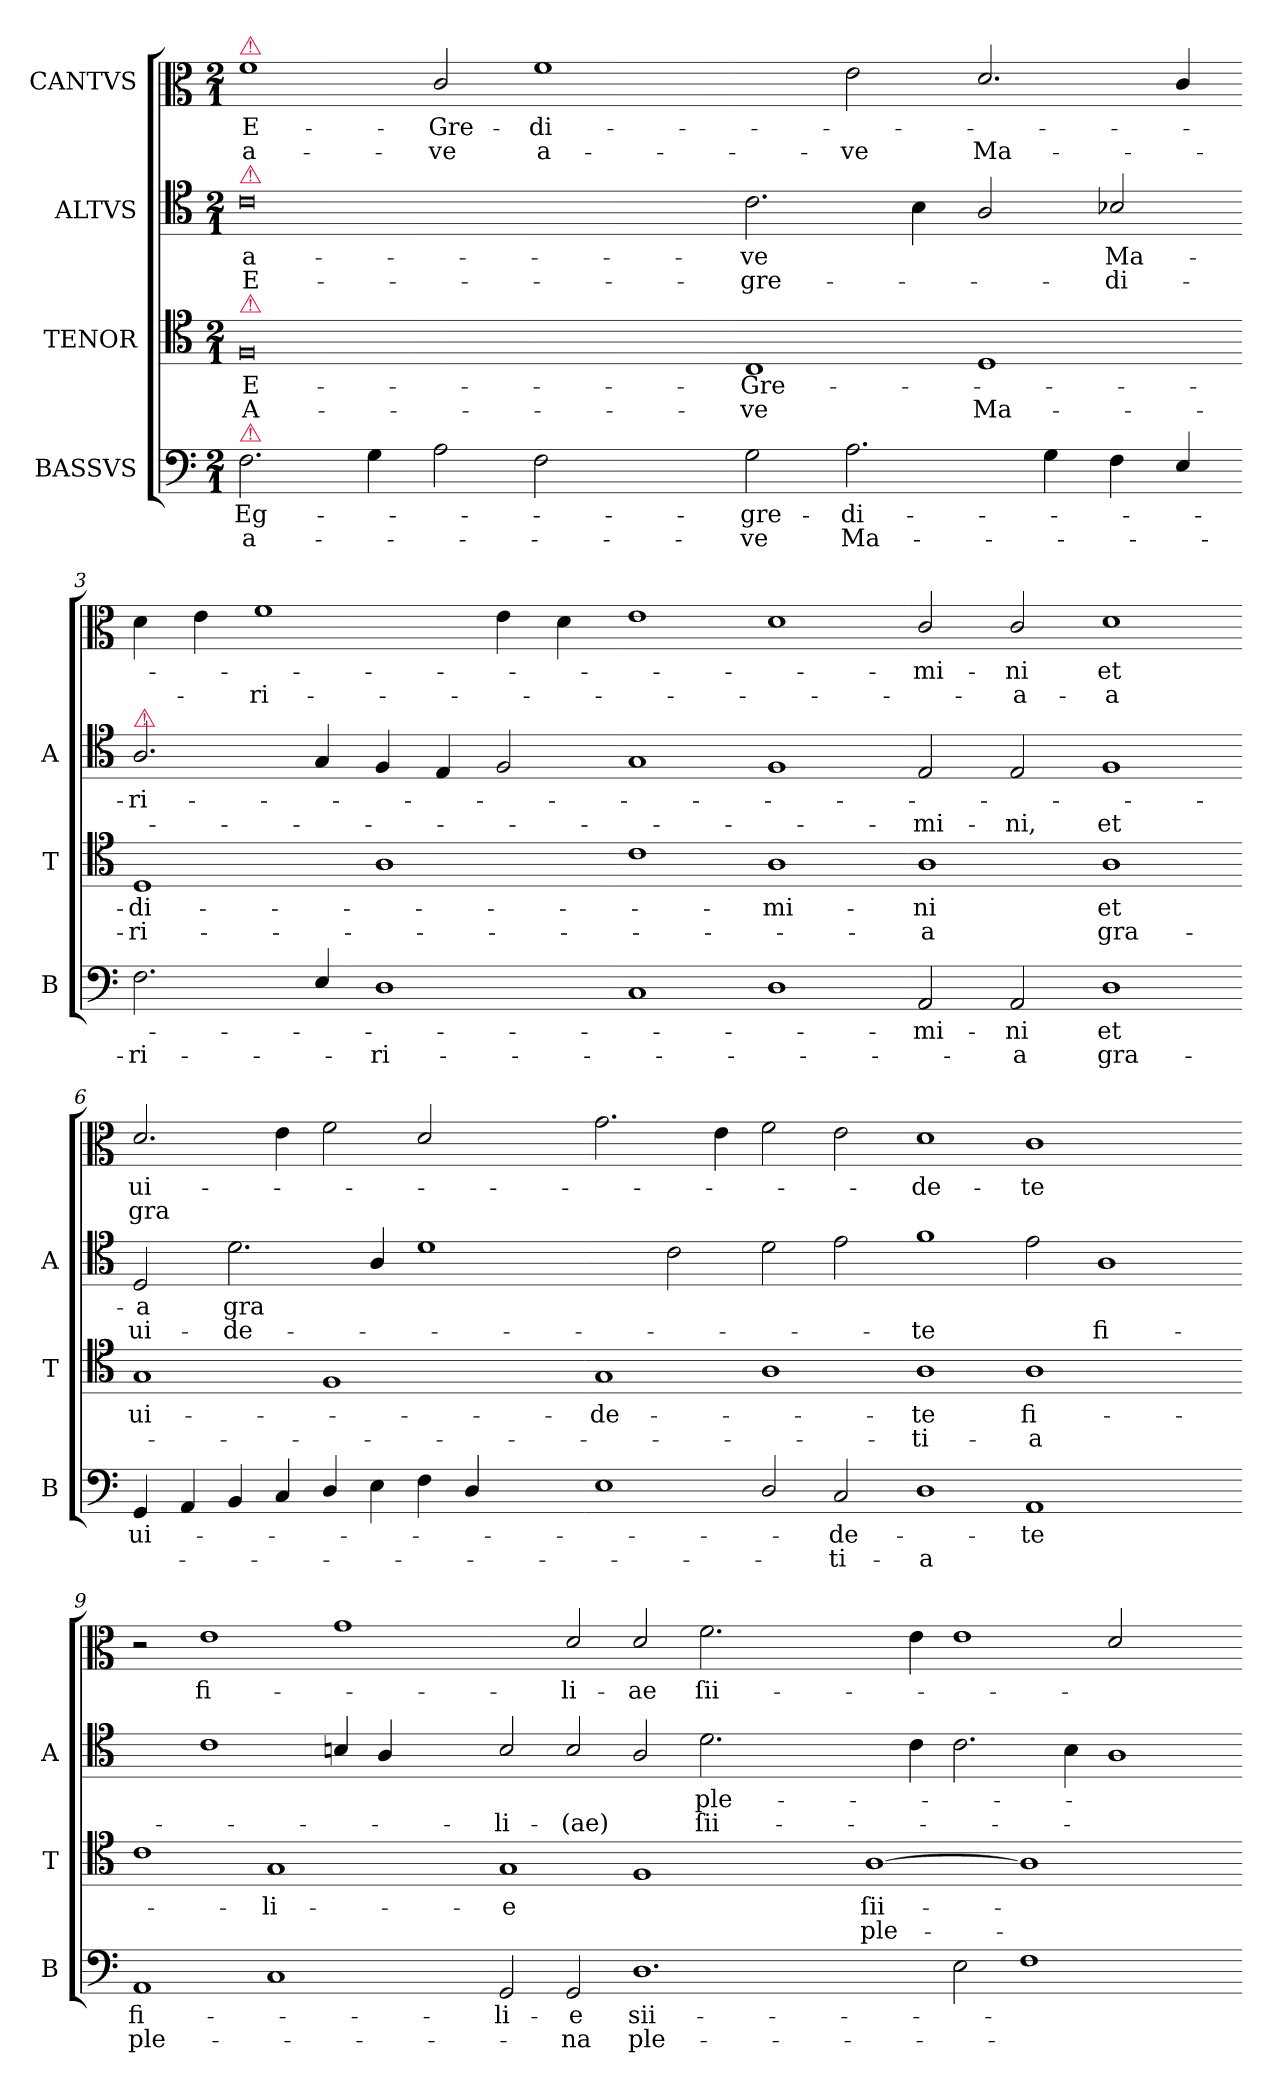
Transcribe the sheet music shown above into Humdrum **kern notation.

**kern	**text	**text	**kern	**text	**text	**kern	**text	**text	**kern	**text	**text
*part4	*part4	*part4	*part3	*part3	*part3	*part2	*part2	*part2	*part1	*part1	*part1
*staff4	*staff4	*staff4	*staff3	*staff3	*staff3	*staff2	*staff2	*staff2	*staff1	*staff1	*staff1
*I"BASSVS	*	*	*I"TENOR	*	*	*I"ALTVS	*	*	*I"CANTVS	*	*
*I'B	*	*	*I'T	*	*	*I'A	*	*	*	*	*
*clefF4	*	*	*clefC4	*	*	*clefC4	*	*	*clefC3	*	*
*k[]	*	*	*k[]	*	*	*k[]	*	*	*k[]	*	*
*D:dor	*	*	*D:dor	*	*	*D:dor	*	*	*D:dor	*	*
*M2/1	*	*	*M2/1	*	*	*M2/1	*	*	*M2/1	*	*
=1	=1	=1	=1	=1	=1	=1	=1	=1	=1	=1	=1
!	!	!	!	!	!	!	!	!	!LO:TX:a:color=crimson:t=⚠	!	!
!	!	!	!	!	!	!LO:TX:a:color=crimson:t=⚠	!	!	!	!	!
!	!	!	!LO:TX:a:color=crimson:t=⚠	!	!	!	!	!	!	!	!
!LO:TX:a:color=crimson:t=⚠	!	!	!	!	!	!	!	!	!	!	!
2.F\	Eg-	a-	0F	E-	A-	0c	a-	E-	1f	E-	a-
4G\	.	.	.	.	.	.	.	.	.	.	.
2A\	.	.	.	.	.	.	.	.	2c/	-Gre-	-ve
2F\	.	.	.	.	.	.	.	.	1f\	-di-	a-
2ryy	.	.	2ryy	.	.	2ryy	.	.	.	.	.
=2-	=2-	=2-	=2-	=2-	=2-	=2-	=2-	=2-	=2-	=2-	=2-
2G\	-gre-	-ve	1C	-Gre-	-ve	2.c\	-ve	-gre-	2ryy	.	.
2.A\	-di-	Ma-	.	.	.	.	.	.	2e\	.	-ve
.	.	.	.	.	.	4B\	.	.	.	.	.
.	.	.	1D	.	Ma-	2A/	.	.	2.d/	.	Ma-
4G\	.	.	.	.	.	.	.	.	.	.	.
4F\	.	.	.	.	.	2B-X/	Ma-	-di-	.	.	.
4E/	.	.	.	.	.	.	.	.	4c/	.	.
=3-	=3-	=3-	=3-	=3-	=3-	=3-	=3-	=3-	=3-	=3-	=3-
!	!	!	!	!	!	!LO:TX:a:color=crimson:t=⚠	!	!	!	!	!
2.F\	.	-ri-	1D	-di-	-ri-	2.A/	-ri-	.	4d\	.	.
.	.	.	.	.	.	.	.	.	4e\	.	.
.	.	.	.	.	.	.	.	.	1f	.	-ri-
4E/	.	.	.	.	.	4G/	.	.	.	.	.
1D	.	-ri-	1A	.	.	4F/	.	.	.	.	.
.	.	.	.	.	.	4E/	.	.	.	.	.
.	.	.	.	.	.	2F/	.	.	4e\	.	.
.	.	.	.	.	.	.	.	.	4d\	.	.
=4-	=4-	=4-	=4-	=4-	=4-	=4-	=4-	=4-	=4-	=4-	=4-
1C	.	.	1c	.	.	1G	.	.	1e	.	.
1D	.	.	1A	-mi-	.	1F	.	.	1d	.	.
=5-	=5-	=5-	=5-	=5-	=5-	=5-	=5-	=5-	=5-	=5-	=5-
2AA/	-mi-	.	1A	-ni	-a	2E/	.	-mi-	2c/	-mi-	.
2AA/	-ni	-a	.	.	.	2E/	.	-ni,	2c/	-ni	-a-
1D	et	gra-	1A	et	gra-	1F	.	et	1d	et	-a
=6-	=6-	=6-	=6-	=6-	=6-	=6-	=6-	=6-	=6-	=6-	=6-
4GG/	ui-	.	1G	ui-	.	2D/	-a	ui-	2.d/	ui-	gra
4AA/	.	.	.	.	.	.	.	.	.	.	.
4BB/	.	.	.	.	.	2.d\	gra	-de-	.	.	.
4C/	.	.	.	.	.	.	.	.	4e\	.	.
4D/	.	.	1F	.	.	.	.	.	2f\	.	.
4E\	.	.	.	.	.	4A/	.	.	.	.	.
4F\	.	.	.	.	.	1d\	.	.	2d/	.	.
4D/	.	.	.	.	.	.	.	.	.	.	.
2ryy	.	.	2ryy	.	.	.	.	.	2ryy	.	.
=7-	=7-	=7-	=7-	=7-	=7-	=7-	=7-	=7-	=7-	=7-	=7-
1E	.	.	1G	-de-	.	2ryy	.	.	2.g\	.	.
.	.	.	.	.	.	2c\	.	.	.	.	.
.	.	.	.	.	.	.	.	.	4e\	.	.
2D/	.	.	1A	.	.	2d\	.	.	2f\	.	.
2C/	-de-	-ti-	.	.	.	2e\	.	.	2e\	.	.
=8-	=8-	=8-	=8-	=8-	=8-	=8-	=8-	=8-	=8-	=8-	=8-
1D	.	-a	1A	-te	-ti-	1f	.	-te	1d	-de-	.
1AA	-te	.	1A	fi-	-a	2e\	.	.	1c	-te	.
.	.	.	.	.	.	1A\	.	fi-	.	.	.
2ryy	.	.	2ryy	.	.	.	.	.	2ryy	.	.
=9-	=9-	=9-	=9-	=9-	=9-	=9-	=9-	=9-	=9-	=9-	=9-
1AA	fi-	ple-	1c	.	.	2ryy	.	.	2r	.	.
.	.	.	.	.	.	1c	.	.	1e	fi-	.
1C	.	.	1G	-li-	.	.	.	.	.	.	.
.	.	.	.	.	.	4Bn/	.	.	1g\	.	.
.	.	.	.	.	.	4A/	.	.	.	.	.
2ryy	.	.	2ryy	.	.	2ryy	.	.	.	.	.
=10-	=10-	=10-	=10-	=10-	=10-	=10-	=10-	=10-	=10-	=10-	=10-
2GG/	-li-	.	1G	-e	.	2B/	.	-li-	2ryy	.	.
2GG/	-e	-na	.	.	.	2B/	.	-(ae)	2d/	-li-	.
1.D	sii-	ple-	1F	.	.	2A/	.	.	2d/	-ae	.
.	.	.	.	.	.	2.d\	ple-	ſii-	2.f\	ſii-	.
.	.	.	2ryy	.	.	.	.	.	.	.	.
.	.	.	.	.	.	4ryy	.	.	4ryy	.	.
=11-	=11-	=11-	=11-	=11-	=11-	=11-	=11-	=11-	=11-	=11-	=11-
2ryy	.	.	[1A	ſii-	ple-	4ryy	.	.	4ryy	.	.
.	.	.	.	.	.	4c\	.	.	4e\	.	.
2E\	.	.	.	.	.	2.c\	.	.	1e	.	.
1F	.	.	1A]	.	.	.	.	.	.	.	.
.	.	.	.	.	.	4B\	.	.	.	.	.
.	.	.	.	.	.	1A\	.	.	2d/	.	.
2ryy	.	.	2ryy	.	.	.	.	.	2ryy	.	.
=-	=-	=-	=-	=-	=-	=-	=-	=-	=-	=-	=-
*-	*-	*-	*-	*-	*-	*-	*-	*-	*-	*-	*-
